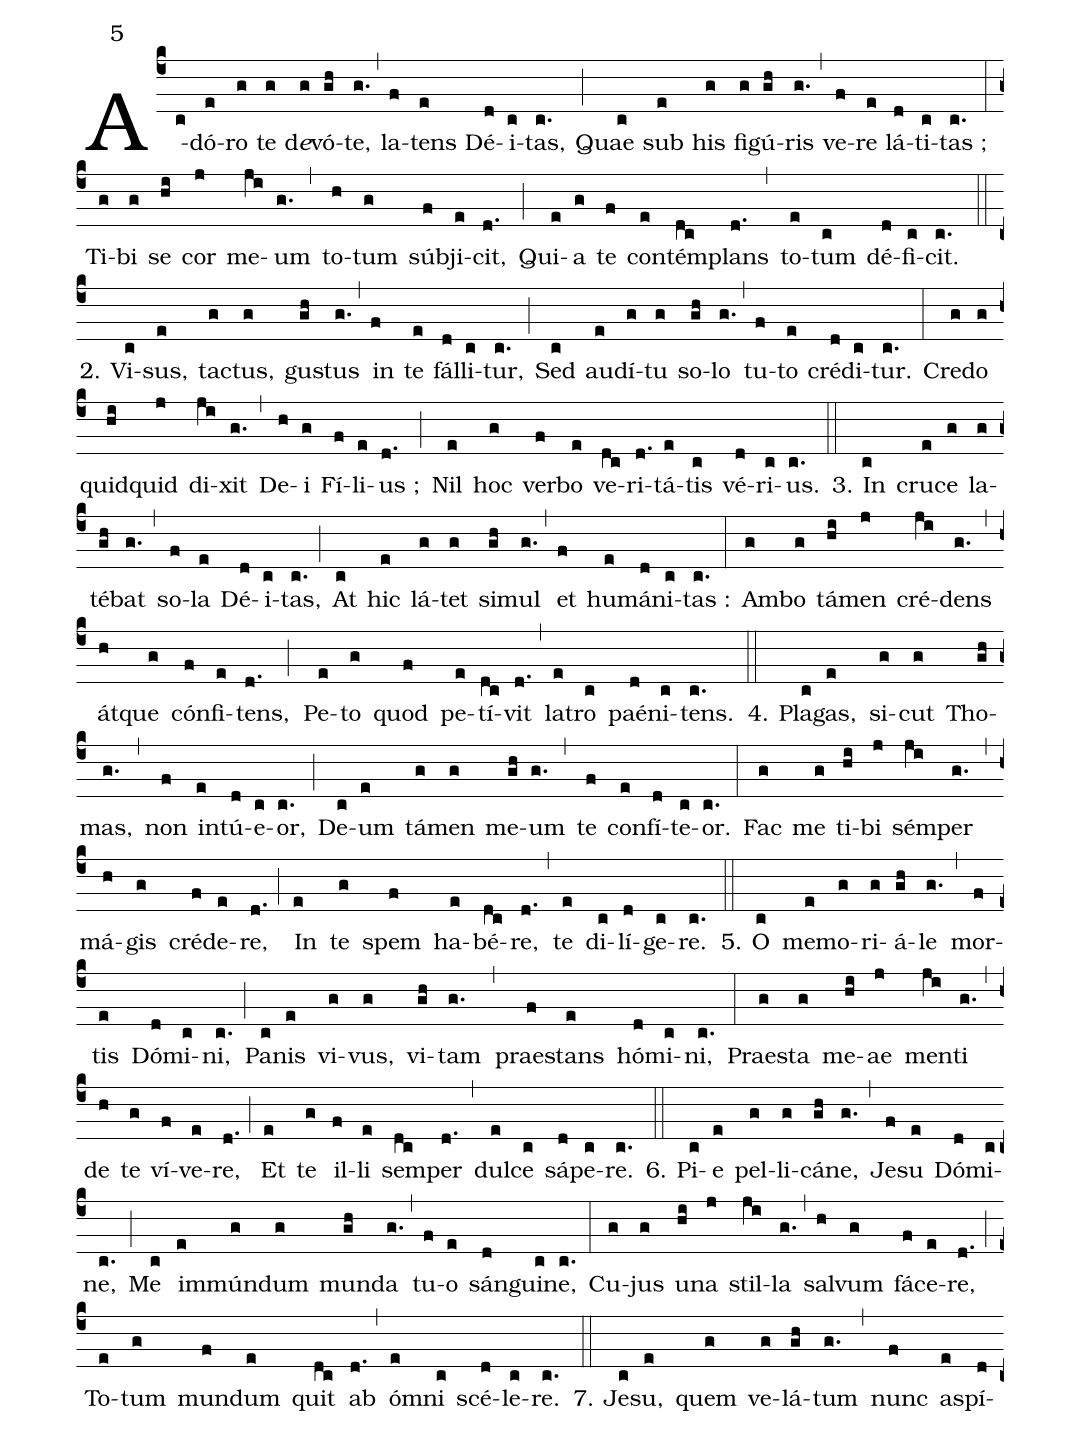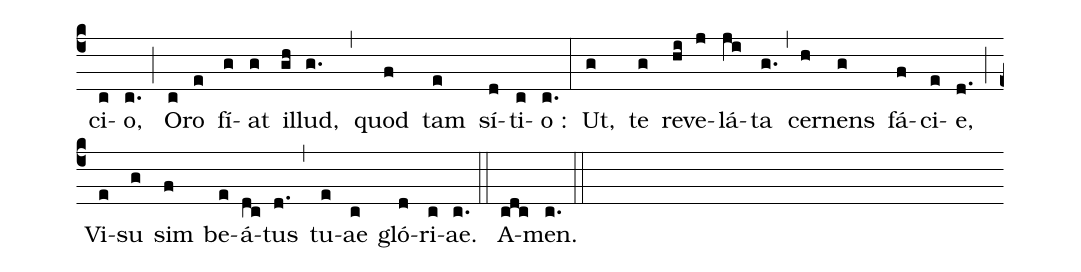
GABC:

mode:5;
%%
(c4)A(c)dó(e)ro(g) te(g) d<i>e</i>(g)vó(gh)te,(g.) (,) la(f)tens(e) Dé(d)i(c)tas,(c.) (;)
Quae(c) sub(e) his(g) fi(g)gú(gh)ris(g.) (,) ve(f)re(e) lá(d)ti(c)tas ;(c.) (:)
Ti(g)bi(g) se(hi) cor(j) me(ji)um(g.) (,) to(h)tum(g) súb(f)ji(e)cit,(d.) (;)
Qui(e)a(g) te(f) con(e)tém(dc)plans(d.) (,) to(e)tum(c) dé(d)fi(c)cit.(c.) (::)

2. Vi(c)sus,(e) ta(g)ctus,(g) gu(gh)stus(g.) (,) in(f) te(e) fál(d)li(c)tur,(c.) (;)
Sed(c) au(e)dí(g)tu(g) so(gh)lo(g.) (,) tu(f)to(e) cré(d)di(c)tur.(c.) (:)
Cre(g)do(g) quid(hi)quid(j) di(ji)xit(g.) (,) De(h)i(g) Fí(f)li(e)us ;(d.) (;)
Nil(e) hoc(g) ver(f)bo(e) ve(dc)ri(d.)tá(e)tis(c) vé(d)ri(c)us.(c.) (::)

3. In(c) cru(e)ce(g) la(g)té(gh)bat(g.) (,) so(f)la(e) Dé(d)i(c)tas,(c.) (;)
At(c) hic(e) lá(g)tet(g) si(gh)mul(g.) (,) et(f) hu(e)má(d)ni(c)tas :(c.) (:)
Am(g)bo(g) tá(hi)men(j) cré(ji)dens(g.) (,) át(h)que(g) cón(f)fi(e)tens,(d.) (;)
Pe(e)to(g) quod(f) pe(e)tí(dc)vit(d.) (,) la(e)tro(c) paé(d)ni(c)tens.(c.) (::)

4. Pla(c)gas,(e) si(g)cut(g) Tho(gh)mas,(g.) (,) non(f) in(e)tú(d)e(c)or,(c.) (;)
De(c)um(e) tá(g)men(g) me(gh)um(g.) (,) te(f) con(e)fí(d)te(c)or.(c.) (:)
Fac(g) me(g) ti(hi)bi(j) sém(ji)per(g.) (,) má(h)gis(g) cré(f)de(e)re,(d.) (;)
In(e) te(g) spem(f) ha(e)bé(dc)re,(d.) (,) te(e) di(c)lí(d)ge(c)re.(c.) (::)

5. O(c) me(e)mo(g)ri(g)á(gh)le(g.) (,) mor(f)tis(e) Dó(d)mi(c)ni,(c.) (;)
Pa(c)nis(e) vi(g)vus,(g) vi(gh)tam(g.) (,) prae(f)stans(e) hó(d)mi(c)ni,(c.) (:)
Prae(g)sta(g) me(hi)ae(j) men(ji)ti(g.) (,) de(h) te(g) ví(f)ve(e)re,(d.) (;)
Et(e) te(g) il(f)li(e) sem(dc)per(d.) (,) dul(e)ce(c) sá(d)pe(c)re.(c.) (::)

6. Pi(c)e(e) pel(g)li(g)cá(gh)ne,(g.) (,) Je(f)su(e) Dó(d)mi(c)ne,(c.) (;)
Me(c) im(e)mún(g)dum(g) mun(gh)da(g.) (,) tu(f)o(e) sán(d)gui(c)ne,(c.) (:)
Cu(g)jus(g) u(hi)na(j) stil(ji)la(g.) (,) sal(h)vum(g) fá(f)ce(e)re,(d.) (;)
To(e)tum(g) mun(f)dum(e) quit(dc) ab(d.) (,) óm(e)ni(c) scé(d)le(c)re.(c.) (::)

7. Je(c)su,(e) quem(g) ve(g)lá(gh)tum(g.) (,) nunc(f) a(e)spí(d)ci(c)o,(c.) (;)
O(c)ro(e) fí(g)at(g) il(gh)lud,(g.) (,) quod(f) tam(e) sí(d)ti(c)o :(c.) (:)
Ut,(g) te(g) re(hi)ve(j)lá(ji)ta(g.) (,) cer(h)nens(g) fá(f)ci(e)e,(d.) (;)
Vi(e)su(g) sim(f) be(e)á(dc)tus(d.) (,) tu(e)ae(c) gló(d)ri(c)ae.(c.) (::)
A(cdc)men.(c.) (::)
